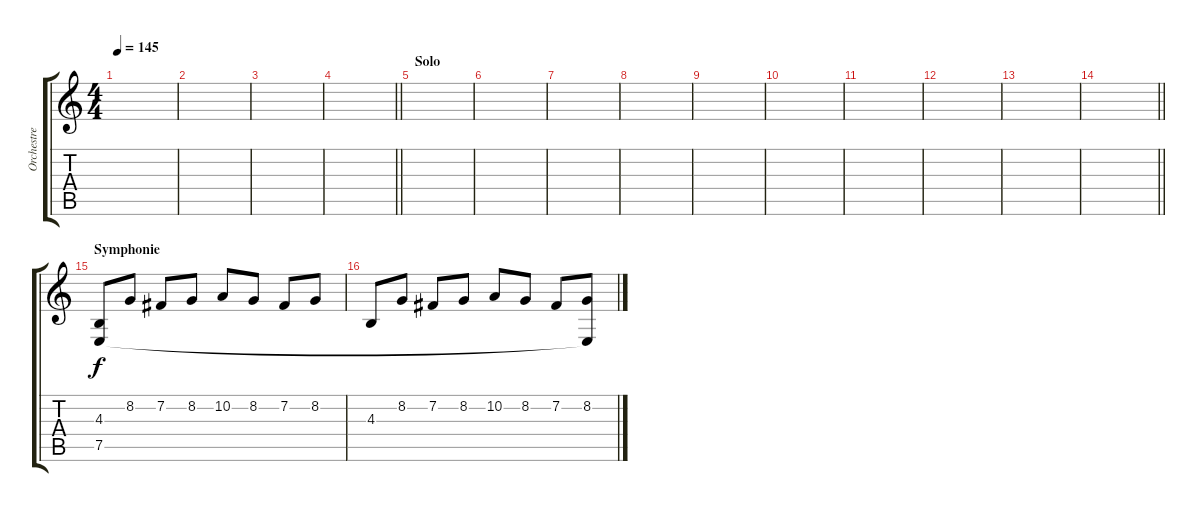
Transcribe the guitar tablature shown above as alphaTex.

\track ("Orchestre 1" "Orchestre ") {instrument stringensemble1}
\staff {score tabs}
\tuning (E4 B3 G3 D3 A2 E2) {hide}
\ts (4 4)
\tempo 145
\clef g2
\ks c
|
|
|
\barLineRight lightlight
|
\section ("" "Solo")
|
|
|
|
|
|
|
|
|
\barLineRight lightlight
|
\section ("" "Symphonie")
(4.3 7.5).8 8.2.8 7.2.8 8.2.8 10.2.8 8.2.8 7.2.8 8.2.8 |
4.3.8 8.2.8 7.2.8 8.2.8 10.2.8 8.2.8 7.2.8 (8.2 7.5{t}).8
